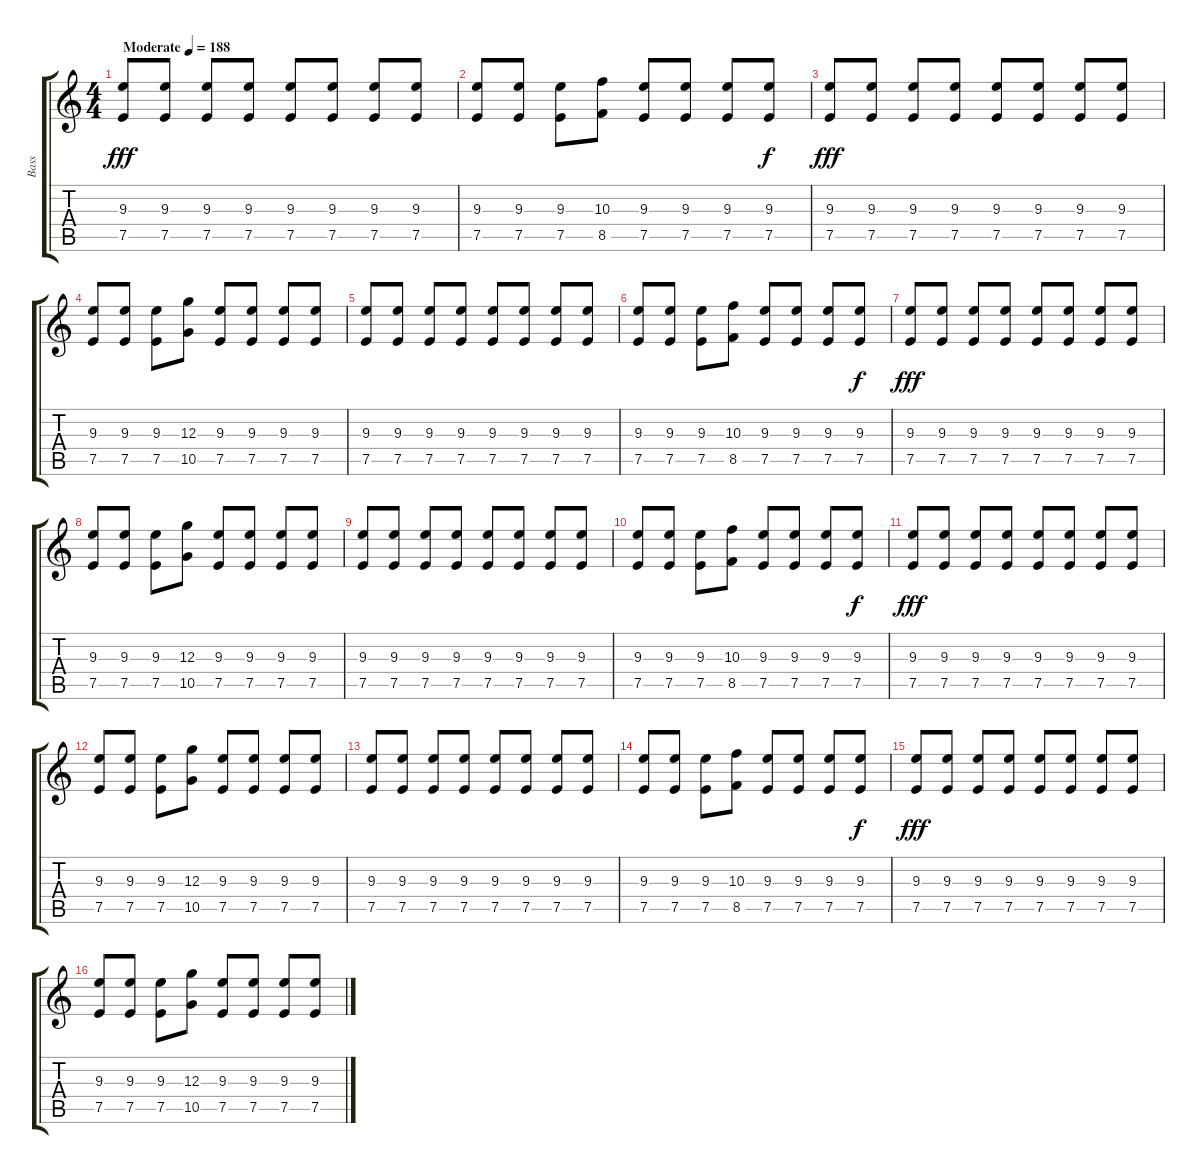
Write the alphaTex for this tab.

\track ("Bass" "Bass") {instrument fretlessbass}
\staff {score tabs}
\tuning (E4 B3 G3 D3 A2 E2) {hide}
\ts (4 4)
\tempo (188 "Moderate")
\clef g2
\ks c
(9.3 7.5).8{dy fff instrument fretlessbass} (9.3 7.5).8 (9.3 7.5).8 (9.3 7.5).8 (9.3 7.5).8 (9.3 7.5).8 (9.3 7.5).8 (9.3 7.5).8 |
(9.3 7.5).8 (9.3 7.5).8 (9.3 7.5).8 (10.3 8.5).8 (9.3 7.5).8 (9.3 7.5).8 (9.3 7.5).8 (9.3 7.5).8{dy f} |
(9.3 7.5).8{dy fff} (9.3 7.5).8 (9.3 7.5).8 (9.3 7.5).8 (9.3 7.5).8 (9.3 7.5).8 (9.3 7.5).8 (9.3 7.5).8 |
(9.3 7.5).8 (9.3 7.5).8 (9.3 7.5).8 (12.3 10.5).8 (9.3 7.5).8 (9.3 7.5).8 (9.3 7.5).8 (9.3 7.5).8 |
(9.3 7.5).8 (9.3 7.5).8 (9.3 7.5).8 (9.3 7.5).8 (9.3 7.5).8 (9.3 7.5).8 (9.3 7.5).8 (9.3 7.5).8 |
(9.3 7.5).8 (9.3 7.5).8 (9.3 7.5).8 (10.3 8.5).8 (9.3 7.5).8 (9.3 7.5).8 (9.3 7.5).8 (9.3 7.5).8{dy f} |
(9.3 7.5).8{dy fff} (9.3 7.5).8 (9.3 7.5).8 (9.3 7.5).8 (9.3 7.5).8 (9.3 7.5).8 (9.3 7.5).8 (9.3 7.5).8 |
(9.3 7.5).8 (9.3 7.5).8 (9.3 7.5).8 (12.3 10.5).8 (9.3 7.5).8 (9.3 7.5).8 (9.3 7.5).8 (9.3 7.5).8 |
(9.3 7.5).8 (9.3 7.5).8 (9.3 7.5).8 (9.3 7.5).8 (9.3 7.5).8 (9.3 7.5).8 (9.3 7.5).8 (9.3 7.5).8 |
(9.3 7.5).8 (9.3 7.5).8 (9.3 7.5).8 (10.3 8.5).8 (9.3 7.5).8 (9.3 7.5).8 (9.3 7.5).8 (9.3 7.5).8{dy f} |
(9.3 7.5).8{dy fff} (9.3 7.5).8 (9.3 7.5).8 (9.3 7.5).8 (9.3 7.5).8 (9.3 7.5).8 (9.3 7.5).8 (9.3 7.5).8 |
(9.3 7.5).8 (9.3 7.5).8 (9.3 7.5).8 (12.3 10.5).8 (9.3 7.5).8 (9.3 7.5).8 (9.3 7.5).8 (9.3 7.5).8 |
(9.3 7.5).8 (9.3 7.5).8 (9.3 7.5).8 (9.3 7.5).8 (9.3 7.5).8 (9.3 7.5).8 (9.3 7.5).8 (9.3 7.5).8 |
(9.3 7.5).8 (9.3 7.5).8 (9.3 7.5).8 (10.3 8.5).8 (9.3 7.5).8 (9.3 7.5).8 (9.3 7.5).8 (9.3 7.5).8{dy f} |
(9.3 7.5).8{dy fff} (9.3 7.5).8 (9.3 7.5).8 (9.3 7.5).8 (9.3 7.5).8 (9.3 7.5).8 (9.3 7.5).8 (9.3 7.5).8 |
(9.3 7.5).8 (9.3 7.5).8 (9.3 7.5).8 (12.3 10.5).8 (9.3 7.5).8 (9.3 7.5).8 (9.3 7.5).8 (9.3 7.5).8
